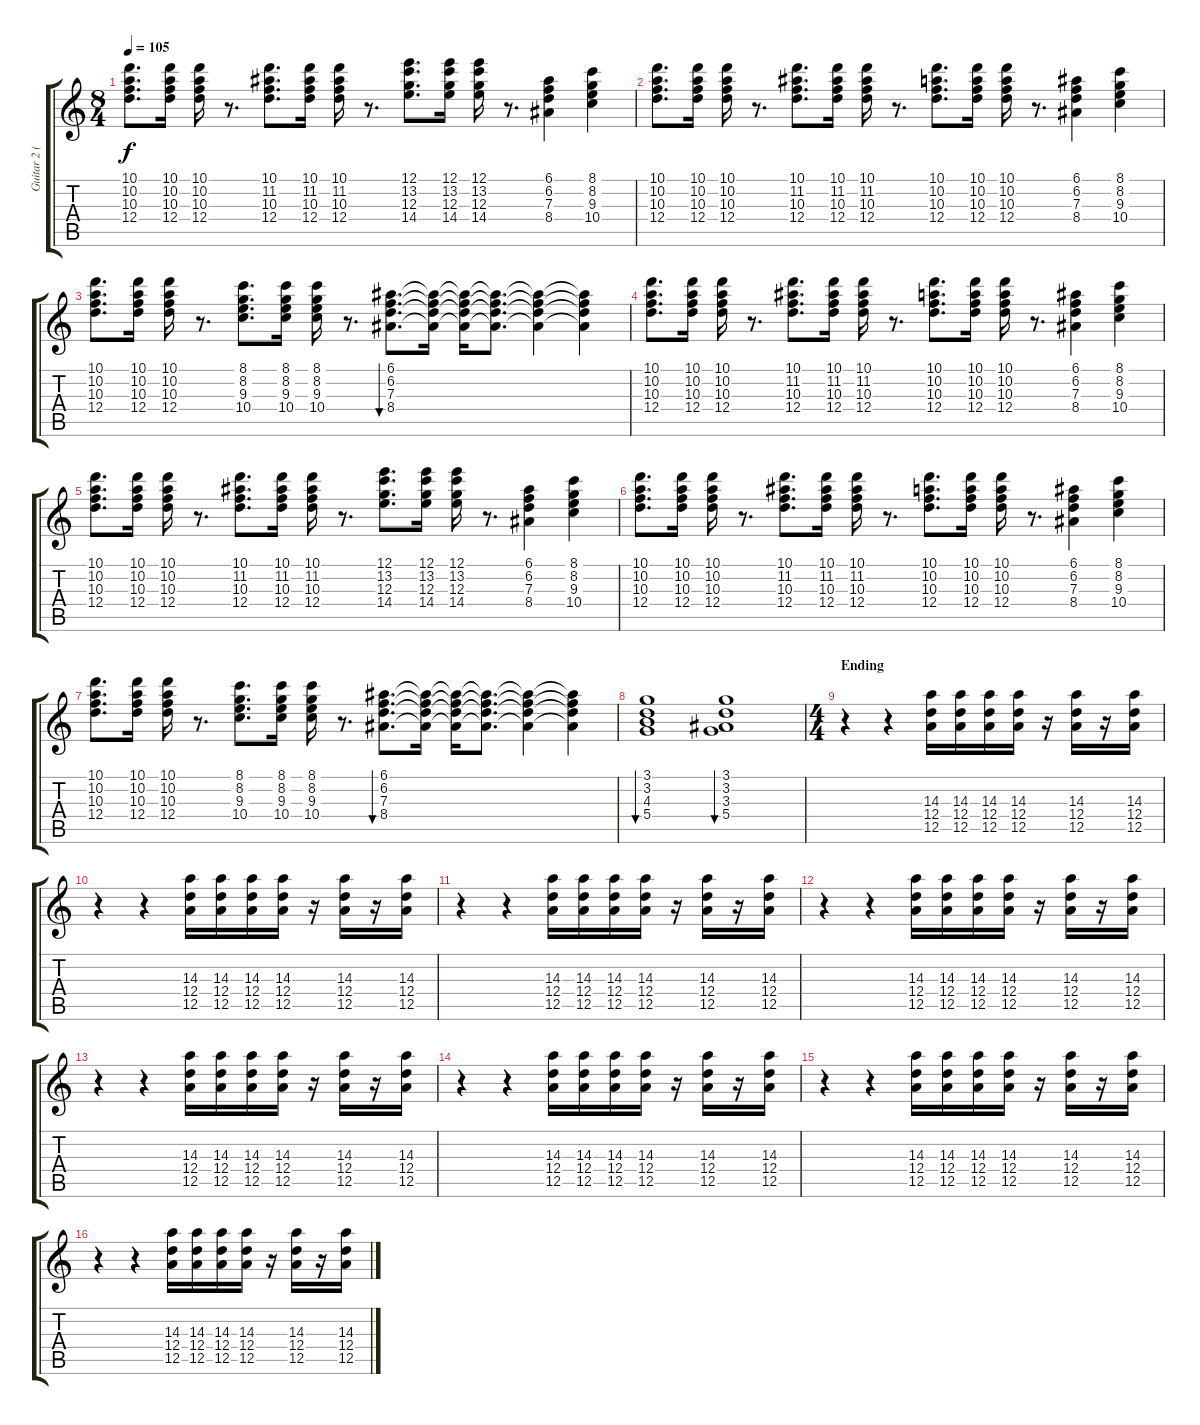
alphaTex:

\track ("Guitar 2 (Ritchie Blackmore)" "Guitar 2 (") {instrument electricguitarclean}
\staff {score tabs}
\tuning (E4 B3 G3 D3 A2 D2) {hide}
\ts (8 4)
\tempo 105
\clef g2
\ks c
(10.1 10.2 10.3 12.4).8{d dy f} (10.1 10.2 10.3 12.4).16 (10.1 10.2 10.3 12.4).16 r.8{d} (10.1 11.2 10.3 12.4).8{d} (10.1 11.2 10.3 12.4).16 (10.1 11.2 10.3 12.4).16 r.8{d} (12.1 13.2 12.3 14.4).8{d} (12.1 13.2 12.3 14.4).16 (12.1 13.2 12.3 14.4).16 r.8{d} (6.1 6.2 7.3 8.4).4 (8.1 8.2 9.3 10.4).4 |
(10.1 10.2 10.3 12.4).8{d} (10.1 10.2 10.3 12.4).16 (10.1 10.2 10.3 12.4).16 r.8{d} (10.1 11.2 10.3 12.4).8{d} (10.1 11.2 10.3 12.4).16 (10.1 11.2 10.3 12.4).16 r.8{d} (10.1 10.2 10.3 12.4).8{d} (10.1 10.2 10.3 12.4).16 (10.1 10.2 10.3 12.4).16 r.8{d} (6.1 6.2 7.3 8.4).4 (8.1 8.2 9.3 10.4).4 |
(10.1 10.2 10.3 12.4).8{d} (10.1 10.2 10.3 12.4).16 (10.1 10.2 10.3 12.4).16 r.8{d} (8.1 8.2 9.3 10.4).8{d} (8.1 8.2 9.3 10.4).16 (8.1 8.2 9.3 10.4).16 r.8{d} (6.1 6.2 7.3 8.4).8{d bu 120} (6.1{t} 6.2{t} 7.3{t} 8.4{t}).16 (6.1{t} 6.2{t} 7.3{t} 8.4{t}).16 (6.1{t} 6.2{t} 7.3{t} 8.4{t}).8{d} (6.1{t} 6.2{t} 7.3{t} 8.4{t}).4 (6.1{t} 6.2{t} 7.3{t} 8.4{t}).4 |
(10.1 10.2 10.3 12.4).8{d} (10.1 10.2 10.3 12.4).16 (10.1 10.2 10.3 12.4).16 r.8{d} (10.1 11.2 10.3 12.4).8{d} (10.1 11.2 10.3 12.4).16 (10.1 11.2 10.3 12.4).16 r.8{d} (10.1 10.2 10.3 12.4).8{d} (10.1 10.2 10.3 12.4).16 (10.1 10.2 10.3 12.4).16 r.8{d} (6.1 6.2 7.3 8.4).4 (8.1 8.2 9.3 10.4).4 |
(10.1 10.2 10.3 12.4).8{d} (10.1 10.2 10.3 12.4).16 (10.1 10.2 10.3 12.4).16 r.8{d} (10.1 11.2 10.3 12.4).8{d} (10.1 11.2 10.3 12.4).16 (10.1 11.2 10.3 12.4).16 r.8{d} (12.1 13.2 12.3 14.4).8{d} (12.1 13.2 12.3 14.4).16 (12.1 13.2 12.3 14.4).16 r.8{d} (6.1 6.2 7.3 8.4).4 (8.1 8.2 9.3 10.4).4 |
(10.1 10.2 10.3 12.4).8{d} (10.1 10.2 10.3 12.4).16 (10.1 10.2 10.3 12.4).16 r.8{d} (10.1 11.2 10.3 12.4).8{d} (10.1 11.2 10.3 12.4).16 (10.1 11.2 10.3 12.4).16 r.8{d} (10.1 10.2 10.3 12.4).8{d} (10.1 10.2 10.3 12.4).16 (10.1 10.2 10.3 12.4).16 r.8{d} (6.1 6.2 7.3 8.4).4 (8.1 8.2 9.3 10.4).4 |
(10.1 10.2 10.3 12.4).8{d} (10.1 10.2 10.3 12.4).16 (10.1 10.2 10.3 12.4).16 r.8{d} (8.1 8.2 9.3 10.4).8{d} (8.1 8.2 9.3 10.4).16 (8.1 8.2 9.3 10.4).16 r.8{d} (6.1 6.2 7.3 8.4).8{d bu 120} (6.1{t} 6.2{t} 7.3{t} 8.4{t}).16 (6.1{t} 6.2{t} 7.3{t} 8.4{t}).16 (6.1{t} 6.2{t} 7.3{t} 8.4{t}).8{d} (6.1{t} 6.2{t} 7.3{t} 8.4{t}).4 (6.1{t} 6.2{t} 7.3{t} 8.4{t}).4 |
(3.1 3.2 4.3 5.4).1{bu 60} (3.1 3.2 3.3 5.4).1{bu 60} |
\ts (4 4)
\section ("" "Ending")
r.4{instrument tremolostrings} r.4 (14.3 12.4 12.5).16 (14.3 12.4 12.5).16 (14.3 12.4 12.5).16 (14.3 12.4 12.5).16 r.16 (14.3 12.4 12.5).16 r.16 (14.3 12.4 12.5).16 |
r.4{instrument tremolostrings} r.4 (14.3 12.4 12.5).16 (14.3 12.4 12.5).16 (14.3 12.4 12.5).16 (14.3 12.4 12.5).16 r.16 (14.3 12.4 12.5).16 r.16 (14.3 12.4 12.5).16 |
r.4{instrument tremolostrings} r.4 (14.3 12.4 12.5).16 (14.3 12.4 12.5).16 (14.3 12.4 12.5).16 (14.3 12.4 12.5).16 r.16 (14.3 12.4 12.5).16 r.16 (14.3 12.4 12.5).16 |
r.4{instrument tremolostrings} r.4 (14.3 12.4 12.5).16 (14.3 12.4 12.5).16 (14.3 12.4 12.5).16 (14.3 12.4 12.5).16 r.16 (14.3 12.4 12.5).16 r.16 (14.3 12.4 12.5).16 |
r.4{instrument tremolostrings} r.4 (14.3 12.4 12.5).16 (14.3 12.4 12.5).16 (14.3 12.4 12.5).16 (14.3 12.4 12.5).16 r.16 (14.3 12.4 12.5).16 r.16 (14.3 12.4 12.5).16 |
r.4{instrument tremolostrings} r.4 (14.3 12.4 12.5).16 (14.3 12.4 12.5).16 (14.3 12.4 12.5).16 (14.3 12.4 12.5).16 r.16 (14.3 12.4 12.5).16 r.16 (14.3 12.4 12.5).16 |
r.4{instrument tremolostrings} r.4 (14.3 12.4 12.5).16 (14.3 12.4 12.5).16 (14.3 12.4 12.5).16 (14.3 12.4 12.5).16 r.16 (14.3 12.4 12.5).16 r.16 (14.3 12.4 12.5).16 |
r.4{instrument tremolostrings} r.4 (14.3 12.4 12.5).16 (14.3 12.4 12.5).16 (14.3 12.4 12.5).16 (14.3 12.4 12.5).16 r.16 (14.3 12.4 12.5).16 r.16 (14.3 12.4 12.5).16
